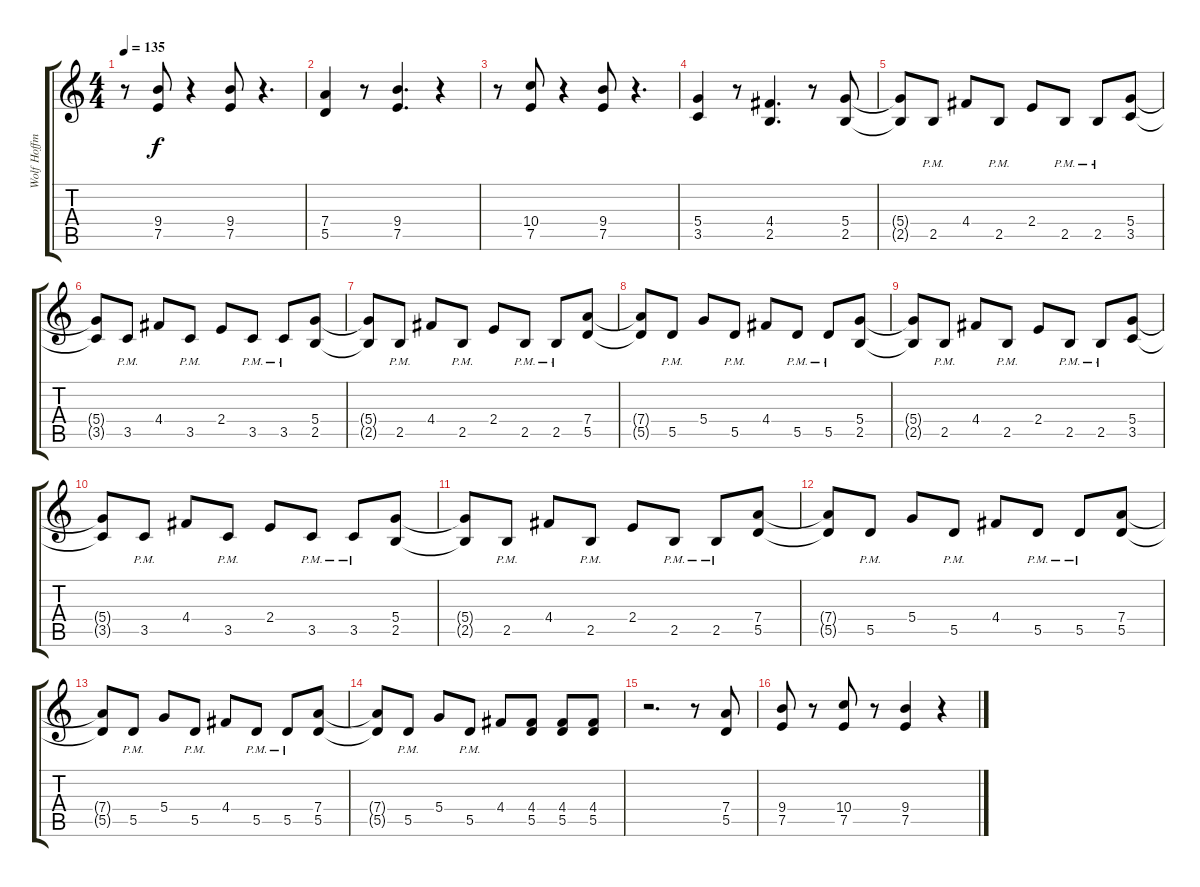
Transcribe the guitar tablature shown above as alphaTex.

\track ("Wolf Hoffmann" "Wolf Hoffm") {instrument distortionguitar}
\staff {score tabs}
\tuning (E4 B3 G3 D3 A2 E2) {hide}
\ts (4 4)
\tempo 135
\clef g2
\ks c
r.8{dy f} (9.4 7.5).8 r.4 (9.4 7.5).8 r.4{d} |
(7.4 5.5).4 r.8 (9.4 7.5).4{d} r.4 |
r.8 (10.4 7.5).8 r.4 (9.4 7.5).8 r.4{d} |
(5.4 3.5).4 r.8 (4.4 2.5).4{d} r.8 (5.4 2.5).8 |
(5.4{t} 2.5{t}).8 2.5{pm}.8 4.4.8 2.5{pm}.8 2.4.8 2.5{pm}.8 2.5{pm}.8 (5.4 3.5).8 |
(5.4{t} 3.5{t}).8 3.5{pm}.8 4.4.8 3.5{pm}.8 2.4.8 3.5{pm}.8 3.5{pm}.8 (5.4 2.5).8 |
(5.4{t} 2.5{t}).8 2.5{pm}.8 4.4.8 2.5{pm}.8 2.4.8 2.5{pm}.8 2.5{pm}.8 (7.4 5.5).8 |
(7.4{t} 5.5{t}).8 5.5{pm}.8 5.4.8 5.5{pm}.8 4.4.8 5.5{pm}.8 5.5{pm}.8 (5.4 2.5).8 |
(5.4{t} 2.5{t}).8 2.5{pm}.8 4.4.8 2.5{pm}.8 2.4.8 2.5{pm}.8 2.5{pm}.8 (5.4 3.5).8 |
(5.4{t} 3.5{t}).8 3.5{pm}.8 4.4.8 3.5{pm}.8 2.4.8 3.5{pm}.8 3.5{pm}.8 (5.4 2.5).8 |
(5.4{t} 2.5{t}).8 2.5{pm}.8 4.4.8 2.5{pm}.8 2.4.8 2.5{pm}.8 2.5{pm}.8 (7.4 5.5).8 |
(7.4{t} 5.5{t}).8 5.5{pm}.8 5.4.8 5.5{pm}.8 4.4.8 5.5{pm}.8 5.5{pm}.8 (7.4 5.5).8 |
(7.4{t} 5.5{t}).8 5.5{pm}.8 5.4.8 5.5{pm}.8 4.4.8 5.5{pm}.8 5.5{pm}.8 (7.4 5.5).8 |
(7.4{t} 5.5{t}).8 5.5{pm}.8 5.4.8 5.5{pm}.8 4.4.8 (4.4 5.5).8 (4.4 5.5).8 (4.4 5.5).8 |
r.2{d} r.8 (7.4 5.5).8 |
(9.4 7.5).8 r.8 (10.4 7.5).8 r.8 (9.4 7.5).4 r.4
